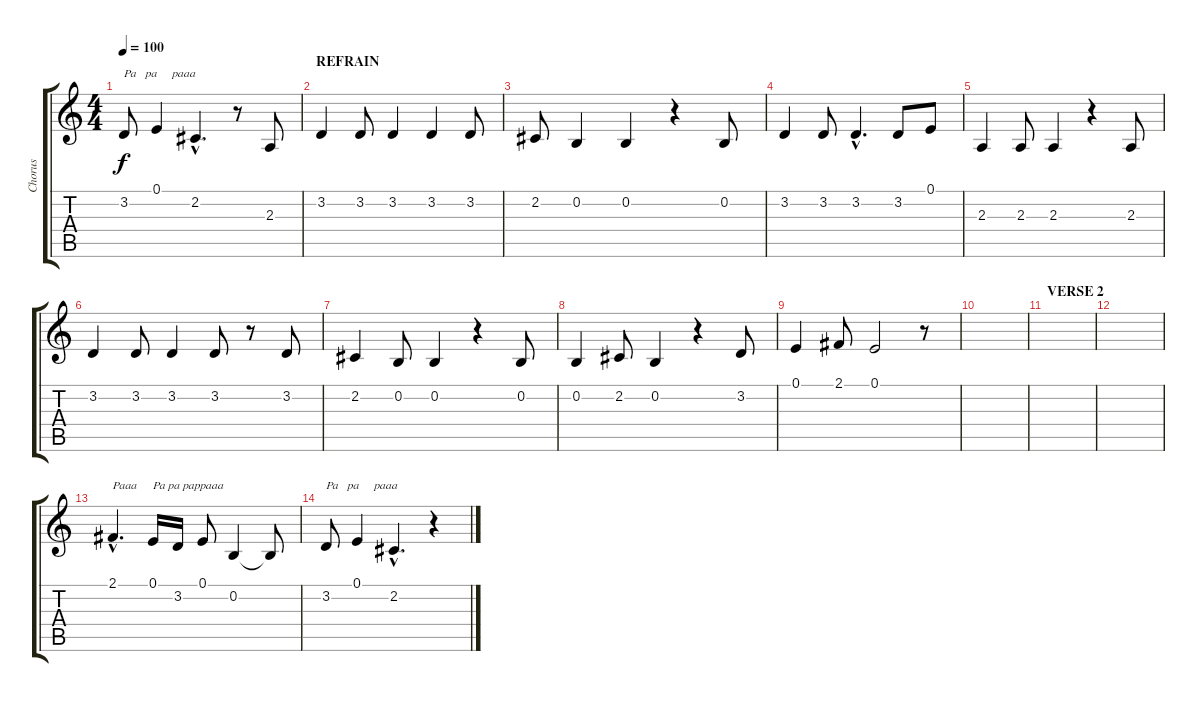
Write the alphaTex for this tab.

\track ("Chorus" "Chorus") {instrument frenchhorn}
\staff {score tabs}
\tuning (E4 B3 G3 D3 A2 E2) {hide}
\ts (4 4)
\tempo 100
\clef g2
\ks c
3.2.8{txt "Pa   pa     paaa" dy f} 0.1.4 2.2{hac}.4{d} r.8 2.3.8 |
\section ("" "REFRAIN")
3.2.4 3.2.8 3.2.4 3.2.4 3.2.8 |
2.2.8 0.2.4 0.2.4 r.4 0.2.8 |
3.2.4 3.2.8 3.2{hac}.4{d} 3.2.8 0.1.8 |
2.3.4 2.3.8 2.3.4 r.4 2.3.8 |
3.2.4 3.2.8 3.2.4 3.2.8 r.8 3.2.8 |
2.2.4 0.2.8 0.2.4 r.4 0.2.8 |
0.2.4 2.2.8 0.2.4 r.4 3.2.8 |
0.1.4 2.1.8 0.1.2 r.8 |
|
\section ("" "VERSE 2")
|
|
2.1{hac}.4{d txt "Paaa"} 0.1.16{txt "Pa pa pappaaa"} 3.2.16 0.1.8 0.2.4 0.2{t}.8 |
3.2.8{txt "Pa   pa     paaa"} 0.1.4 2.2{hac}.4{d} r.4
